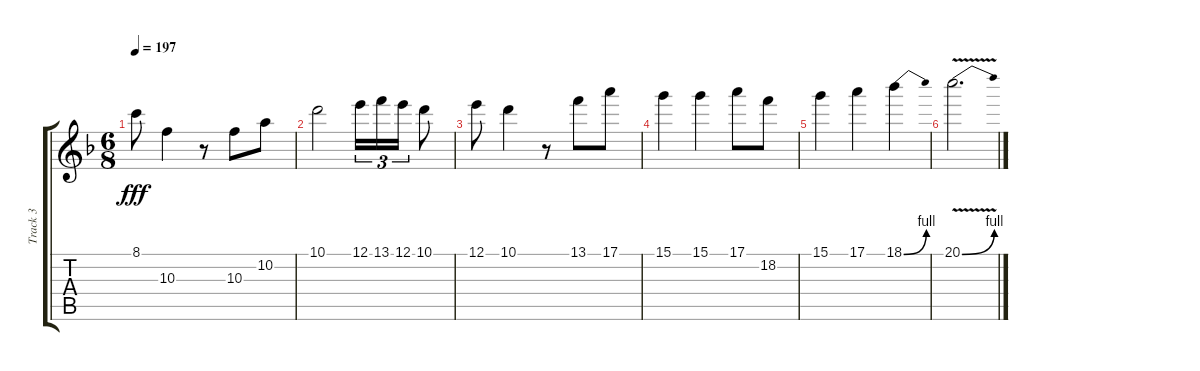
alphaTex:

\track ("Track 3" "Track 3") {instrument distortionguitar}
\staff {score tabs}
\tuning (E4 B3 G3 D3 A2 D2) {hide}
\ts (6 8)
\tempo 197
\clef g2
\ks f
8.1.8{dy fff} 10.3.4 r.8 10.3.8 10.2.8 |
10.1.2 12.1.16{tu (3 2)} 13.1.16{tu (3 2)} 12.1.16{tu (3 2)} 10.1.8 |
12.1.8 10.1.4 r.8 13.1.8 17.1.8 |
15.1.4 15.1.4 17.1.8 18.2.8 |
15.1.4 17.1.4 18.1{be (bend 0 0 60 4)}.4 |
20.1{be (bend 0 0 60 4) v}.2{d}
